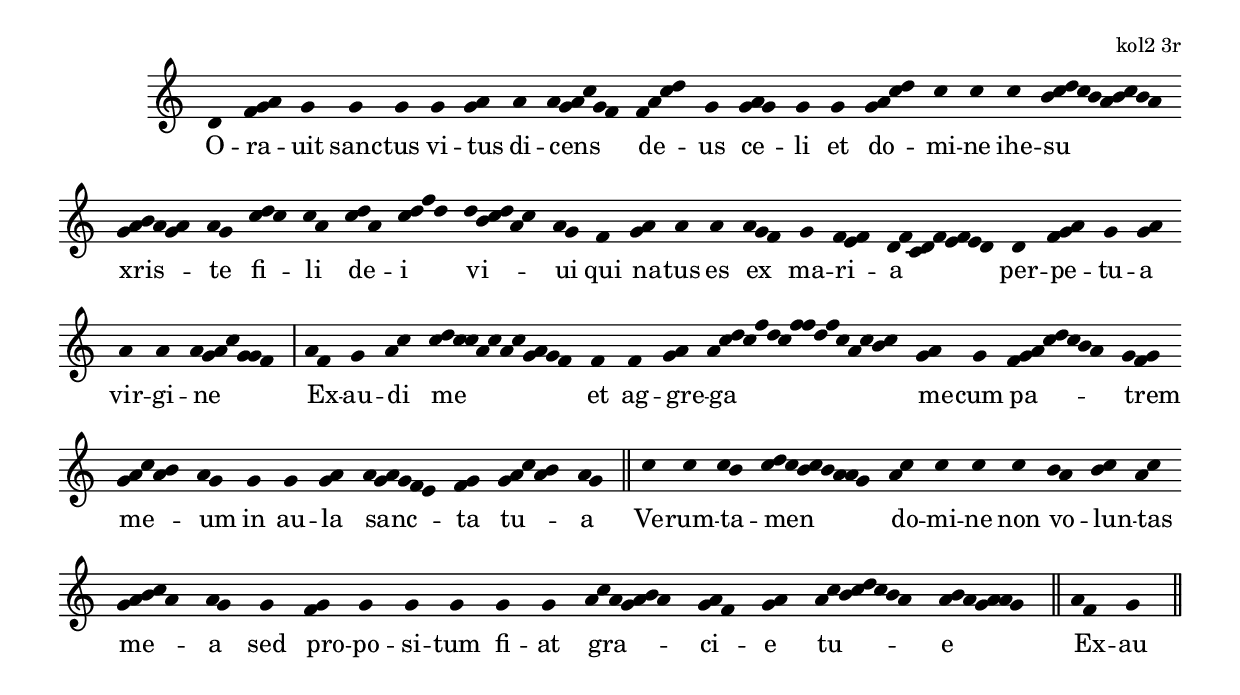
\version "2.19.32"

\include "../lib/synopsis.ily"

\score {
  \transpose c c' {
    \plainchant
    d \melisma { f g a } g \bar "" g g \bar "" g \melisma { g a } \bar "" a \melisma { a g a c' g f } \bar ""
    \melisma { f a c' d' } g \bar "" \melisma { g a g } g \bar "" g \bar "" \melisma { g a c' d' } c' c' \bar "" c' \melisma { b c' d' c' b a b c' b a } \bar "" \melisma { g a b a g a } \melisma { a g } \bar ""
    \melisma { c' d' c' } \melisma { c' a } \bar "" \melisma { c' d' a } \melisma { c' d' f' d' } \bar "" \melisma { d' b c' d' a c' } \melisma { a g } \bar ""
    f \bar "" \melisma { g a } a \bar "" a \bar "" \melisma { a g f } \bar "" g \melisma { f e f } \melisma { d f c d f e f e d } \bar "" d
    \melisma { f g a } g \melisma { g a } \bar "" a a \melisma { a g a c' g g f } \bar "|"

    \melisma { a f } \bar "" g \melisma { a c' } \bar "" \melisma { c' d' c' c' a c' a c' g a g f } \bar ""
    f \bar "" f \melisma { g a } \melisma { a c' d' c' f' d' c' f' f' d' f' c' a c' b c' } \bar "" \melisma { g a } g \bar ""
    \melisma { f g a c' d' c' b a } \melisma { g f g } \bar "" \melisma { g a c' a b } \melisma { a g } \bar ""
    g \bar "" g \melisma { g a } \bar "" \melisma { a g a g f e } \melisma { f g } \bar "" \melisma { g a c' a b } \melisma { a g } \bar "||"

    c' c' \melisma { c' b } \melisma { c' d' c' b c' b a a g } \bar "" \melisma { a c' } c' c' \bar ""
    c' \bar "" \melisma { b a } \melisma { b c' } \melisma { a c' } \bar "" \melisma { g a b c' a } \melisma { a g } \bar "" g \bar "" \melisma { f g } g g g \bar "" g g \bar ""
    \melisma { a c' a g a b a } \melisma { g a f } \melisma { g a } \bar "" \melisma { a c' b c' d' c' b a } \melisma { a b a g a a g } \bar "||"

    \melisma { a f } g \bar "||"
  }
  \addlyrics {
    O -- ra -- uit sanc -- tus vi -- tus di -- cens
    de -- us ce -- li et do -- mi -- ne ihe -- su xris -- te
    fi -- li de -- i vi -- ui
    qui na -- tus es ex ma -- ri -- a
    per -- pe -- tu -- a vir -- gi -- ne

    Ex -- au -- di me
    et ag -- gre -- ga me -- cum
    pa -- trem me -- um
    in au -- la sanc -- ta tu -- a

    Ve -- rum -- ta -- men do -- mi -- ne
    non vo -- lun -- tas me -- a
    sed pro -- po -- si -- tum fi -- at
    gra -- ci -- e tu -- e

    Ex -- au
  }
  \header {
    fontes = "kol2 3r"
  }
}
